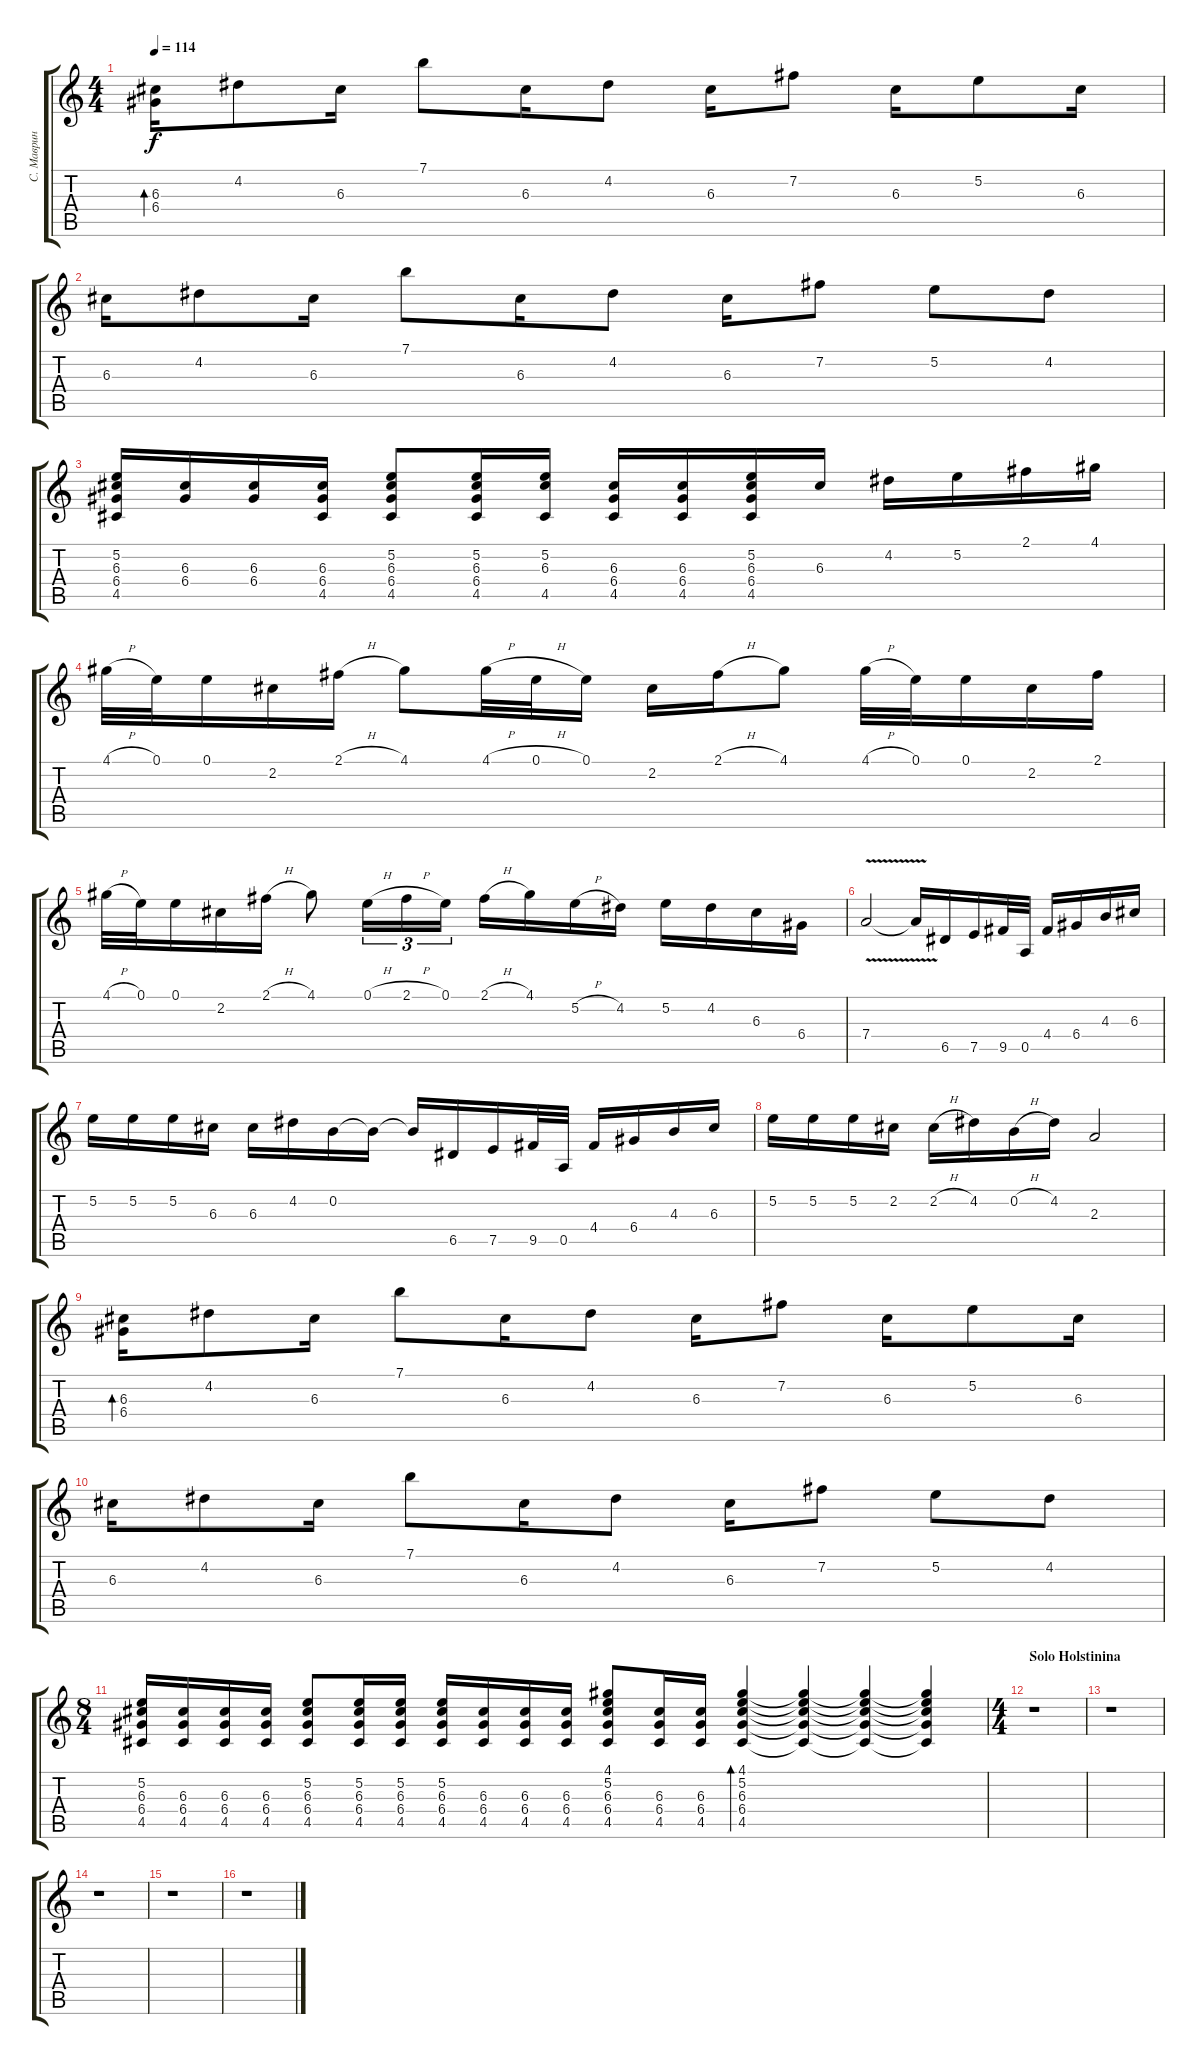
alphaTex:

\track ("С. Маврин" "С. Маврин") {instrument acousticguitarsteel}
\staff {score tabs}
\tuning (E4 B3 G3 D3 A2 E2) {hide}
\ts (4 4)
\tempo 114
\clef g2
\ks c
(6.3 6.4).16{bd 480 dy f} 4.2.8 6.3.16 7.1.8 6.3.16 4.2.8 6.3.16 7.2.8 6.3.16 5.2.8 6.3.16 |
6.3.16 4.2.8 6.3.16 7.1.8 6.3.16 4.2.8 6.3.16 7.2.8 5.2.8 4.2.8 |
(5.2 6.3 6.4 4.5).16 (6.3 6.4).16 (6.3 6.4).16 (6.3 6.4 4.5).16 (5.2 6.3 6.4 4.5).8 (5.2 6.3 6.4 4.5).16 (5.2 6.3 4.5).16 (6.3 6.4 4.5).16 (6.3 6.4 4.5).16 (5.2 6.3 6.4 4.5).16 6.3.16 4.2.16 5.2.16 2.1.16 4.1.16 |
4.1{h}.32 0.1.32 0.1.16 2.2.16 2.1{h}.16 4.1.8 4.1{h}.32 0.1{h}.32 0.1.16 2.2.16 2.1{h}.16 4.1.8 4.1{h}.32 0.1.32 0.1.16 2.2.16 2.1.16 |
4.1{h}.32 0.1.32 0.1.16 2.2.16 2.1{h}.16 4.1.8 0.1{h}.16{tu (3 2)} 2.1{h}.16{tu (3 2)} 0.1.16{tu (3 2)} 2.1{h}.16 4.1.16 5.2{h}.16 4.2.16 5.2.16 4.2.16 6.3.16 6.4.16 |
7.4{v}.2 7.4{t}.16 6.5.16 7.5.16 9.5.32 0.5.32 4.4.16 6.4.16 4.3.16 6.3.16 |
5.2.16 5.2.16 5.2.16 6.3.16 6.3.16 4.2.16 0.2.16 0.2{t}.16 0.2{t}.16 6.5.16 7.5.16 9.5.32 0.5.32 4.4.16 6.4.16 4.3.16 6.3.16 |
5.2.16 5.2.16 5.2.16 2.2.16 2.2{h}.16 4.2.16 0.2{h}.16 4.2.16 2.3.2 |
(6.3 6.4).16{bd 480} 4.2.8 6.3.16 7.1.8 6.3.16 4.2.8 6.3.16 7.2.8 6.3.16 5.2.8 6.3.16 |
6.3.16 4.2.8 6.3.16 7.1.8 6.3.16 4.2.8 6.3.16 7.2.8 5.2.8 4.2.8 |
\ts (8 4)
(5.2 6.3 6.4 4.5).16 (6.3 6.4 4.5).16 (6.3 6.4 4.5).16 (6.3 6.4 4.5).16 (5.2 6.3 6.4 4.5).8 (5.2 6.3 6.4 4.5).16 (5.2 6.3 6.4 4.5).16 (5.2 6.3 6.4 4.5).16 (6.3 6.4 4.5).16 (6.3 6.4 4.5).16 (6.3 6.4 4.5).16 (4.1 5.2 6.3 6.4 4.5).8 (6.3 6.4 4.5).16 (6.3 6.4 4.5).16 (4.1 5.2 6.3 6.4 4.5).4{bd 60} (4.1{t} 5.2{t} 6.3{t} 6.4{t} 4.5{t}).4 (4.1{t} 5.2{t} 6.3{t} 6.4{t} 4.5{t}).4 (4.1{t} 5.2{t} 6.3{t} 6.4{t} 4.5{t}).4 |
\ts (4 4)
\section ("" "Solo Holstinina")
r.1 |
r.1 |
r.1 |
r.1 |
r.1
